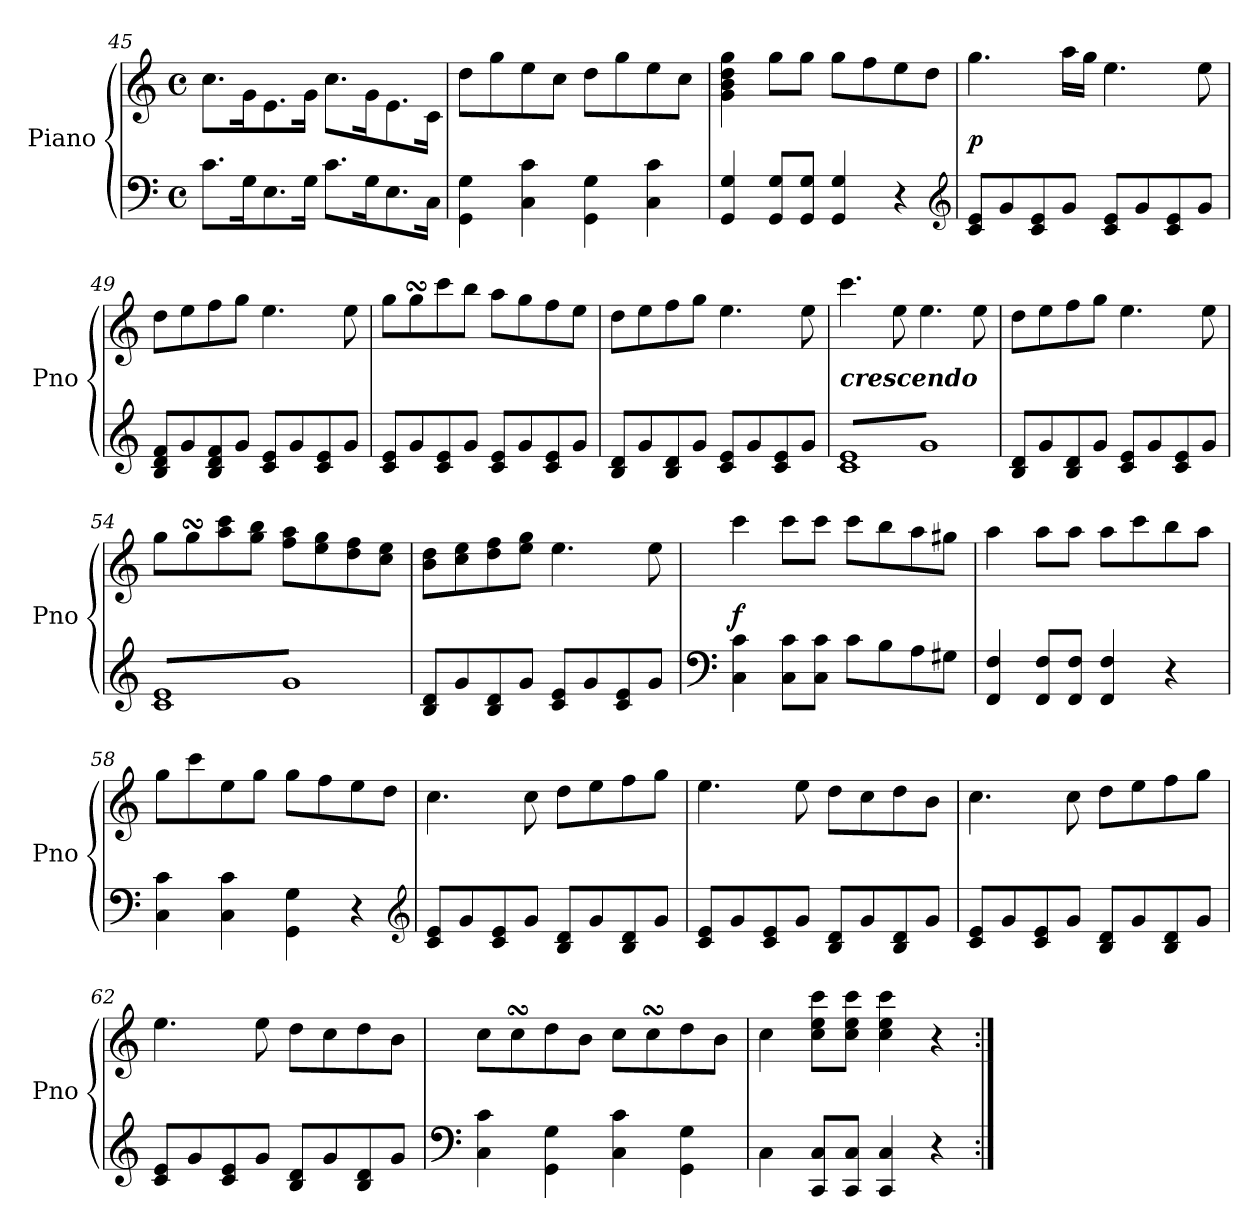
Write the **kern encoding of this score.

**kern	**kern	**dynam
*part1	*part1	*part1
*staff2	*staff1	*staff1/2
*I"Piano	*	*
*I'Pno	*	*
*clefF4	*clefG2	*
*k[]	*k[]	*
*M4/4	*M4/4	*
*met(c)	*met(c)	*
=45	=45	=45
8.c\L	8.cc\L	.
16G\K	16g\K	.
8.E\	8.e\	.
16G\Jk	16g\Jk	.
8.c\L	8.cc\L	.
16G\K	16g\K	.
8.E\	8.e\	.
16C\Jk	16c\Jk	.
=46	=46	=46
4GG\ 4G\	8dd\L	.
.	8gg\	.
4C\ 4c\	8ee\	.
.	8cc\J	.
4GG\ 4G\	8dd\L	.
.	8gg\	.
4C\ 4c\	8ee\	.
.	8cc\J	.
=47	=47	=47
4GG/ 4G/	4g\ 4b\ 4dd\ 4gg\	.
8GG/ 8G/L	8gg\L	.
8GG/ 8G/J	8gg\J	.
4GG/ 4G/	8gg\L	.
.	8ff\	.
4r	8ee\	.
.	8dd\J	.
*clefG2	*	*
=48	=48	=48
8c/ 8e/L	4.gg\	p
8g/	.	.
8c/ 8e/	.	.
8g/J	16aa\LL	.
.	16gg\JJ	.
8c/ 8e/L	4.ee\	.
8g/	.	.
8c/ 8e/	.	.
8g/J	8ee\	.
=49	=49	=49
8B/ 8d/ 8f/L	8dd\L	.
8g/	8ee\	.
8B/ 8d/ 8f/	8ff\	.
8g/J	8gg\J	.
8c/ 8e/L	4.ee\	.
8g/	.	.
8c/ 8e/	.	.
8g/J	8ee\	.
=50	=50	=50
8c/ 8e/L	8gg\L	.
8g/	8ggsSSS\	.
8c/ 8e/	8ccc\	.
8g/J	8bb\J	.
8c/ 8e/L	8aa\L	.
8g/	8gg\	.
8c/ 8e/	8ff\	.
8g/J	8ee\J	.
=51	=51	=51
8B/ 8d/L	8dd\L	.
8g/	8ee\	.
8B/ 8d/	8ff\	.
8g/J	8gg\J	.
8c/ 8e/L	4.ee\	.
8g/	.	.
8c/ 8e/	.	.
8g/J	8ee\	.
=52	=52	=52
!	!LO:TX:c:Bi:t=crescendo	!
!LO:TX:a:color=crimson:t=⚠	!	!
*tremolo	*	*
8c/ 8e/L	4.ccc\	.
8g/	.	.
8c/ 8e/	.	.
8g/	8ee\	.
8c/ 8e/	4.ee\	.
8g/	.	.
8c/ 8e/	.	.
8g/J	8ee\	.
*Xtremolo	*	*
=53	=53	=53
8B/ 8d/L	8dd\L	.
8g/	8ee\	.
8B/ 8d/	8ff\	.
8g/J	8gg\J	.
8c/ 8e/L	4.ee\	.
8g/	.	.
8c/ 8e/	.	.
8g/J	8ee\	.
=54	=54	=54
!LO:TX:a:color=crimson:t=⚠	!	!
*tremolo	*	*
8c/ 8e/L	8gg\L	.
8g/	8ggsSSS\	.
8c/ 8e/	8aa\ 8ccc\	.
8g/	8gg\ 8bb\J	.
8c/ 8e/	8ff\ 8aa\L	.
8g/	8ee\ 8gg\	.
8c/ 8e/	8dd\ 8ff\	.
8g/J	8cc\ 8ee\J	.
*Xtremolo	*	*
=55	=55	=55
8B/ 8d/L	8b\ 8dd\L	.
8g/	8cc\ 8ee\	.
8B/ 8d/	8dd\ 8ff\	.
8g/J	8ee\ 8gg\J	.
8c/ 8e/L	4.ee\	.
8g/	.	.
8c/ 8e/	.	.
8g/J	8ee\	.
=56	=56	=56
*clefF4	*	*
4C\ 4c\	4ccc\	f
8C\ 8c\L	8ccc\L	.
8C\ 8c\J	8ccc\J	.
8c\L	8ccc\L	.
8B\	8bb\	.
8A\	8aa\	.
8G#X\J	8gg#X\J	.
=57	=57	=57
4FF/ 4F/	4aa\	.
8FF/ 8F/L	8aa\L	.
8FF/ 8F/J	8aa\J	.
4FF/ 4F/	8aa\L	.
.	8ccc\	.
4r	8bb\	.
.	8aa\J	.
=58	=58	=58
4C\ 4c\	8gg\L	.
.	8ccc\	.
4C\ 4c\	8ee\	.
.	8gg\J	.
4GG\ 4G\	8gg\L	.
.	8ff\	.
4r	8ee\	.
.	8dd\J	.
*clefG2	*	*
=59	=59	=59
8c/ 8e/L	4.cc\	.
8g/	.	.
8c/ 8e/	.	.
8g/J	8cc\	.
8B/ 8d/L	8dd\L	.
8g/	8ee\	.
8B/ 8d/	8ff\	.
8g/J	8gg\J	.
=60	=60	=60
8c/ 8e/L	4.ee\	.
8g/	.	.
8c/ 8e/	.	.
8g/J	8ee\	.
8B/ 8d/L	8dd\L	.
8g/	8cc\	.
8B/ 8d/	8dd\	.
8g/J	8b\J	.
=61	=61	=61
8c/ 8e/L	4.cc\	.
8g/	.	.
8c/ 8e/	.	.
8g/J	8cc\	.
8B/ 8d/L	8dd\L	.
8g/	8ee\	.
8B/ 8d/	8ff\	.
8g/J	8gg\J	.
=62	=62	=62
8c/ 8e/L	4.ee\	.
8g/	.	.
8c/ 8e/	.	.
8g/J	8ee\	.
8B/ 8d/L	8dd\L	.
8g/	8cc\	.
8B/ 8d/	8dd\	.
8g/J	8b\J	.
=63	=63	=63
*clefF4	*	*
4C\ 4c\	8cc\L	.
.	8ccsSSs\	.
4GG\ 4G\	8dd\	.
.	8b\J	.
4C\ 4c\	8cc\L	.
.	8ccsSSs\	.
4GG\ 4G\	8dd\	.
.	8b\J	.
=64	=64	=64
4C\	4cc\	.
8CC/ 8C/L	8cc\ 8ee\ 8ccc\L	.
8CC/ 8C/J	8cc\ 8ee\ 8ccc\J	.
4CC/ 4C/	4cc\ 4ee\ 4ccc\	.
4r	4r	.
=:|!	=:|!	=:|!
*-	*-	*-
